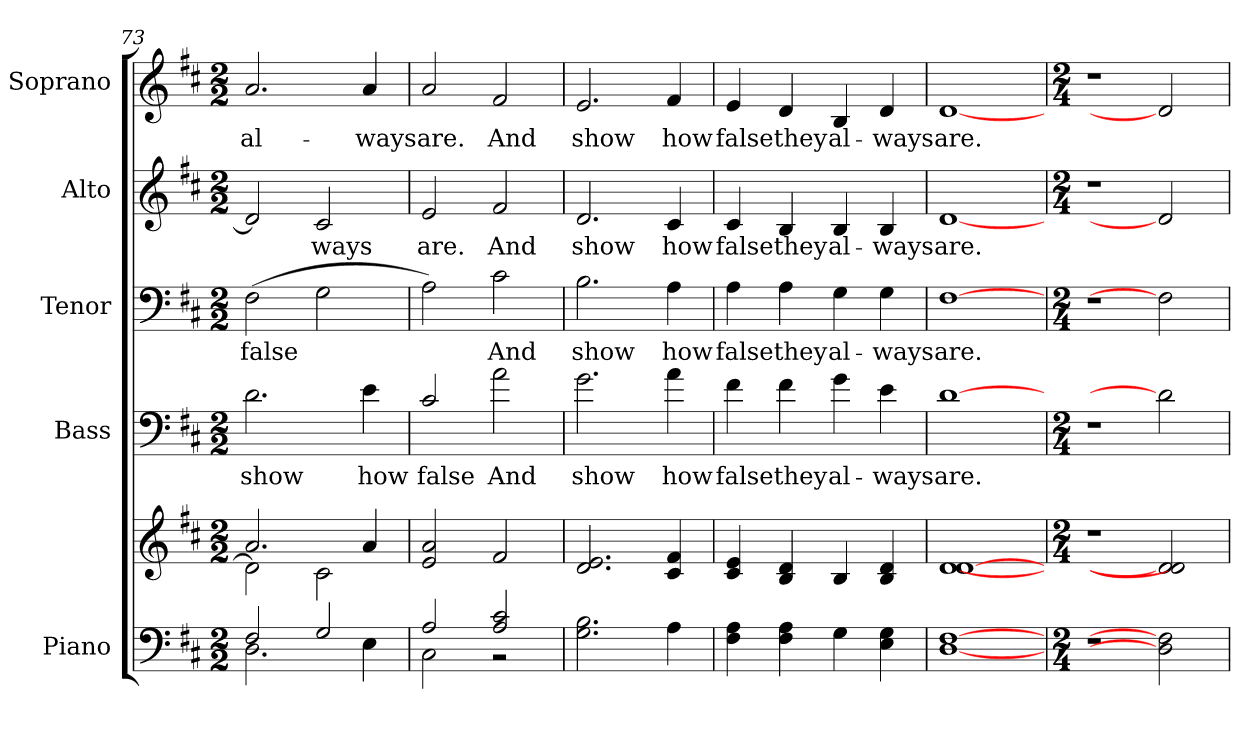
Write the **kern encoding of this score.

**kern	**kern	**kern	**text	**kern	**text	**kern	**text	**kern	**text
*part5	*part5	*part4	*part4	*part3	*part3	*part2	*part2	*part1	*part1
*staff6	*staff5	*staff4	*staff4	*staff3	*staff3	*staff2	*staff2	*staff1	*staff1
*I"Piano	*	*I"Bass	*	*I"Tenor	*	*I"Alto	*	*I"Soprano	*
*I'Pno.	*	*I'B.	*	*I'T.	*	*I'A.	*	*I'S.	*
*clefF4	*clefG2	*clefF4	*	*clefF4	*	*clefG2	*	*clefG2	*
*	*	*ITrd7c12	*	*	*	*	*	*	*
*k[f#c#]	*k[f#c#]	*k[f#c#]	*	*k[f#c#]	*	*k[f#c#]	*	*k[f#c#]	*
*D:	*D:	*D:	*	*D:	*	*D:	*	*D:	*
*M2/2	*M2/2	*M2/2	*	*M2/2	*	*M2/2	*	*M2/2	*
=73	=73	=73	=73	=73	=73	=73	=73	=73	=73
*^	*^	*	*	*	*	*	*	*	*
!	!	!	!	!	!LO:LY:b:color=#000000	!	!	!	!	!	!
!	!	!	!	!	!	!	!LO:LY:b:color=#000000	!	!	!	!
!	!	!	!	!	!	!	!	!	!	!	!LO:LY:b:color=#000000
2F#i/	2.Di\	2.ai/	2di\]	2.Di\	show	(2F#i\	false	2di/]	.	2.ai/	al-
!	!	!	!	!	!	!	!	!	!LO:LY:b:color=#000000	!	!
2Gi/	.	.	2c#i\	.	.	2Gi\	.	2c#i/	-ways	.	.
!	!	!	!	!	!LO:LY:b:color=#000000	!	!	!	!	!	!
!	!	!	!	!	!	!	!	!	!	!	!LO:LY:b:color=#000000
.	4Ei\	4ai/	.	4Ei\	how	.	.	.	.	4ai/	-ways
*	*	*v	*v	*	*	*	*	*	*	*	*
=74	=74	=74	=74	=74	=74	=74	=74	=74	=74	=74
!	!	!	!	!LO:LY:b:color=#000000	!	!	!	!	!	!
!	!	!	!	!	!	!	!	!LO:LY:b:color=#000000	!	!
!	!	!	!	!	!	!	!	!	!	!LO:LY:b:color=#000000
2Ai/	2C#i\	2ei/ 2ai	2C#i/	false	2Ai\)	.	2ei/	are.	2ai/	are.
!	!	!	!	!LO:LY:b:color=#000000	!	!	!	!	!	!
!	!	!	!	!	!	!LO:LY:b:color=#000000	!	!	!	!
!	!	!	!	!	!	!	!	!LO:LY:b:color=#000000	!	!
!	!	!	!	!	!	!	!	!	!	!LO:LY:b:color=#000000
2Ai/ 2c#i	2r	2f#i/	2Ai\	And	2c#i\	And	2f#i/	And	2f#i/	And
*v	*v	*	*	*	*	*	*	*	*	*
=75	=75	=75	=75	=75	=75	=75	=75	=75	=75
*^	*	*	*	*	*	*	*	*	*
!	!	!	!	!LO:LY:b:color=#000000	!	!	!	!	!	!
*v	*v	*	*	*	*	*	*	*	*	*
*^	*	*	*	*	*	*	*	*	*
!	!	!	!	!	!	!LO:LY:b:color=#000000	!	!	!	!
*v	*v	*	*	*	*	*	*	*	*	*
*^	*	*	*	*	*	*	*	*	*
!	!	!	!	!	!	!	!	!LO:LY:b:color=#000000	!	!
*v	*v	*	*	*	*	*	*	*	*	*
*^	*	*	*	*	*	*	*	*	*
!	!	!	!	!	!	!	!	!	!	!LO:LY:b:color=#000000
*v	*v	*	*	*	*	*	*	*	*	*
2.Gi\ 2.Bi	2.di/ 2.ei	2.Gi\	show	2.Bi\	show	2.di/	show	2.ei/	show
!	!	!	!LO:LY:b:color=#000000	!	!	!	!	!	!
!	!	!	!	!	!LO:LY:b:color=#000000	!	!	!	!
!	!	!	!	!	!	!	!LO:LY:b:color=#000000	!	!
!	!	!	!	!	!	!	!	!	!LO:LY:b:color=#000000
4Ai\	4c#i/ 4f#i	4Ai\	how	4Ai\	how	4c#i/	how	4f#i/	how
=76	=76	=76	=76	=76	=76	=76	=76	=76	=76
!	!	!	!LO:LY:b:color=#000000	!	!	!	!	!	!
!	!	!	!	!	!LO:LY:b:color=#000000	!	!	!	!
!	!	!	!	!	!	!	!LO:LY:b:color=#000000	!	!
!	!	!	!	!	!	!	!	!	!LO:LY:b:color=#000000
4F#i\ 4Ai	4c#i/ 4ei	4F#i\	false	4Ai\	false	4c#i/	false	4ei/	false
!	!	!	!LO:LY:b:color=#000000	!	!	!	!	!	!
!	!	!	!	!	!LO:LY:b:color=#000000	!	!	!	!
!	!	!	!	!	!	!	!LO:LY:b:color=#000000	!	!
!	!	!	!	!	!	!	!	!	!LO:LY:b:color=#000000
4F#i\ 4Ai	4Bi/ 4di	4F#i\	they	4Ai\	they	4Bi/	they	4di/	they
!	!	!	!LO:LY:b:color=#000000	!	!	!	!	!	!
!	!	!	!	!	!LO:LY:b:color=#000000	!	!	!	!
!	!	!	!	!	!	!	!LO:LY:b:color=#000000	!	!
!	!	!	!	!	!	!	!	!	!LO:LY:b:color=#000000
4Gi\	4Bi/	4Gi\	al-	4Gi\	al-	4Bi/	al-	4Bi/	al-
!	!	!	!LO:LY:b:color=#000000	!	!	!	!	!	!
!	!	!	!	!	!LO:LY:b:color=#000000	!	!	!	!
!	!	!	!	!	!	!	!LO:LY:b:color=#000000	!	!
!	!	!	!	!	!	!	!	!	!LO:LY:b:color=#000000
4Ei\ 4Gi	4Bi/ 4di	4Ei\	-ways	4Gi\	-ways	4Bi/	-ways	4di/	-ways
!!LO:PB:g=z
=77	=77	=77	=77	=77	=77	=77	=77	=77	=77
!	!	!	!LO:LY:b:color=#000000	!	!	!	!	!	!
!	!	!	!	!	!LO:LY:b:color=#000000	!	!	!	!
!	!	!	!	!	!	!	!LO:LY:b:color=#000000	!	!
!	!	!	!	!	!	!	!	!	!LO:LY:b:color=#000000
[1Di [1F#i	[1di [1di	[1Di	are.	[1F#i	are.	[1di	are.	[1di	are.
=78	=78	=78	=78	=78	=78	=78	=78	=78	=78
*M2/4	*M2/4	*M2/4	*	*M2/4	*	*M2/4	*	*M2/4	*
!LO:N:vis=1	!LO:N:vis=1	!LO:N:vis=1	!	!LO:N:vis=1	!	!LO:N:vis=1	!	!LO:N:vis=1	!
2r	2r	2r	.	2r	.	2r	.	2r	.
2Di] 2F#i]	2di] 2di]	2Di]	.	2F#i]	.	2di]	.	2di]	.
=	=	=	=	=	=	=	=	=	=
*-	*-	*-	*-	*-	*-	*-	*-	*-	*-
